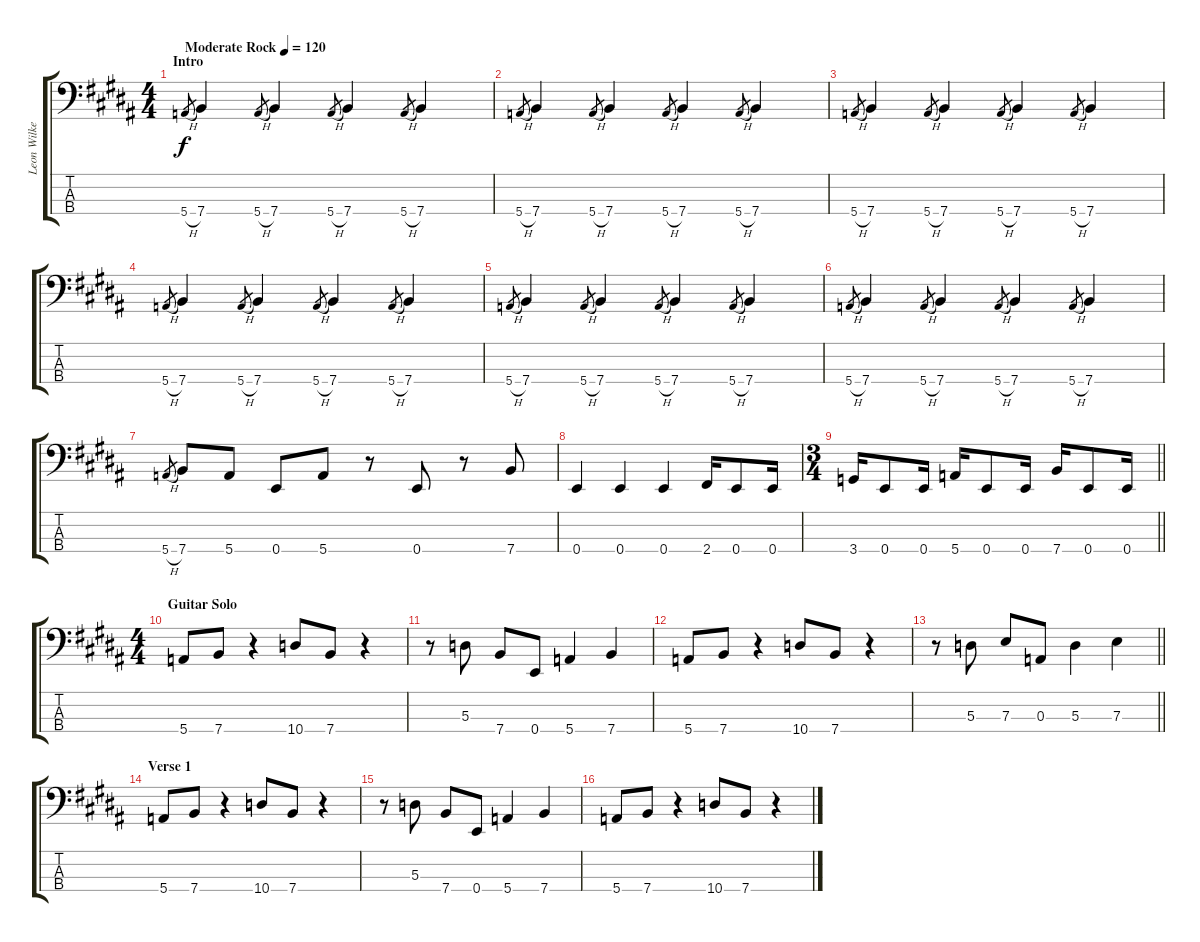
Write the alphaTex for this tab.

\track ("Leon Wilkeson - Bass Guitar" "Leon Wilke") {instrument electricbasspick}
\staff {score tabs}
\tuning (G2 D2 A1 E1) {hide}
\ts (4 4)
\section ("" "Intro")
\tempo (120 "Moderate Rock")
\clef f4
\ks b
5.4{h}.8{gr dy f instrument electricbasspick} 7.4.4 5.4{h}.8{gr} 7.4.4 5.4{h}.8{gr} 7.4.4 5.4{h}.8{gr} 7.4.4 |
5.4{h}.8{gr} 7.4.4 5.4{h}.8{gr} 7.4.4 5.4{h}.8{gr} 7.4.4 5.4{h}.8{gr} 7.4.4 |
5.4{h}.8{gr} 7.4.4 5.4{h}.8{gr} 7.4.4 5.4{h}.8{gr} 7.4.4 5.4{h}.8{gr} 7.4.4 |
5.4{h}.8{gr} 7.4.4 5.4{h}.8{gr} 7.4.4 5.4{h}.8{gr} 7.4.4 5.4{h}.8{gr} 7.4.4 |
5.4{h}.8{gr} 7.4.4 5.4{h}.8{gr} 7.4.4 5.4{h}.8{gr} 7.4.4 5.4{h}.8{gr} 7.4.4 |
5.4{h}.8{gr} 7.4.4 5.4{h}.8{gr} 7.4.4 5.4{h}.8{gr} 7.4.4 5.4{h}.8{gr} 7.4.4 |
5.4{h}.8{gr} 7.4.8 5.4.8 0.4.8 5.4.8 r.8 0.4.8 r.8 7.4.8 |
0.4.4 0.4.4 0.4.4 2.4.16 0.4.8 0.4.16 |
\ts (3 4)
\barLineRight lightlight
3.4.16 0.4.8 0.4.16 5.4.16 0.4.8 0.4.16 7.4.16 0.4.8 0.4.16 |
\ts (4 4)
\section ("" "Guitar Solo")
5.4.8 7.4.8 r.4 10.4.8 7.4.8 r.4 |
r.8 5.3.8 7.4.8 0.4.8 5.4.4 7.4.4 |
5.4.8 7.4.8 r.4 10.4.8 7.4.8 r.4 |
\barLineRight lightlight
r.8 5.3.8 7.3.8 0.3.8 5.3.4 7.3.4 |
\section ("" "Verse 1")
5.4.8 7.4.8 r.4 10.4.8 7.4.8 r.4 |
r.8 5.3.8 7.4.8 0.4.8 5.4.4 7.4.4 |
5.4.8 7.4.8 r.4 10.4.8 7.4.8 r.4
